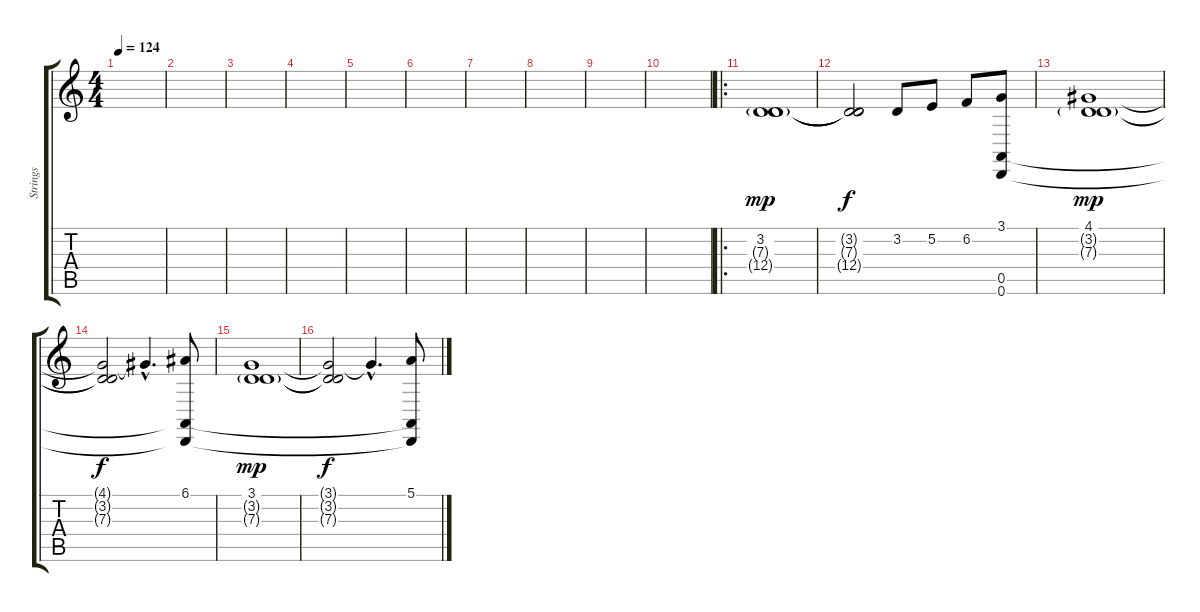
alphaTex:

\track ("Strings" "Strings") {instrument stringensemble1}
\staff {score tabs}
\tuning (E4 B3 G3 D3 A2 D2) {hide}
\ts (4 4)
\tempo 124
\clef g2
\ks c
|
|
|
|
|
|
|
|
|
|
\ro
(3.2 7.3{g} 12.4{g}).1{dy mp} |
(3.2{t} 7.3{t} 12.4{t}).2{dy f} 3.2.8 5.2.8 6.2.8 (3.1 0.5 0.6).8 |
(4.1 3.2{g} 7.3{g}).1{dy mp} |
(4.1{t} 3.2{t} 7.3{t}).2{dy f} 4.1{hac t}.4{d} (6.1 0.5{t} 0.6{t}).8 |
(3.1 3.2{g} 7.3{g}).1{dy mp} |
(3.1{t} 3.2{t} 7.3{t}).2{dy f} 3.1{hac t}.4{d} (5.1 0.5{t} 0.6{t}).8
